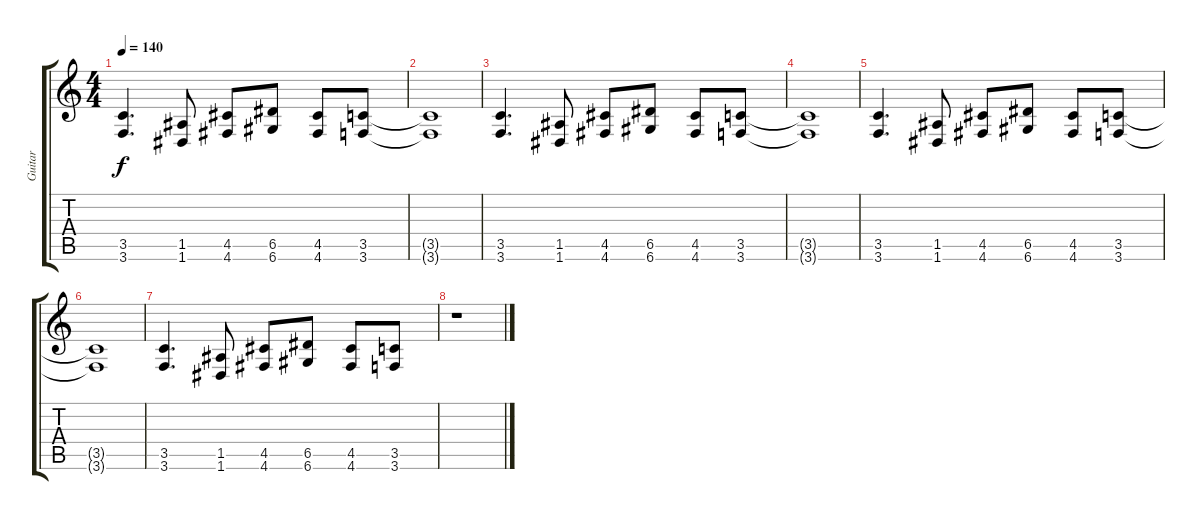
\track ("Guitar" "Guitar") {instrument distortionguitar}
\staff {score tabs}
\tuning (E4 B3 G3 D3 A2 D2) {hide}
\ts (4 4)
\tempo 140
\clef g2
\ks c
(3.5 3.6).4{d dy f} (1.5 1.6).8 (4.5 4.6).8 (6.5 6.6).8 (4.5 4.6).8 (3.5 3.6).8 |
(3.5{t} 3.6{t}).1 |
(3.5 3.6).4{d} (1.5 1.6).8 (4.5 4.6).8 (6.5 6.6).8 (4.5 4.6).8 (3.5 3.6).8 |
(3.5{t} 3.6{t}).1 |
(3.5 3.6).4{d} (1.5 1.6).8 (4.5 4.6).8 (6.5 6.6).8 (4.5 4.6).8 (3.5 3.6).8 |
(3.5{t} 3.6{t}).1 |
(3.5 3.6).4{d} (1.5 1.6).8 (4.5 4.6).8 (6.5 6.6).8 (4.5 4.6).8 (3.5 3.6).8 |
r.1
